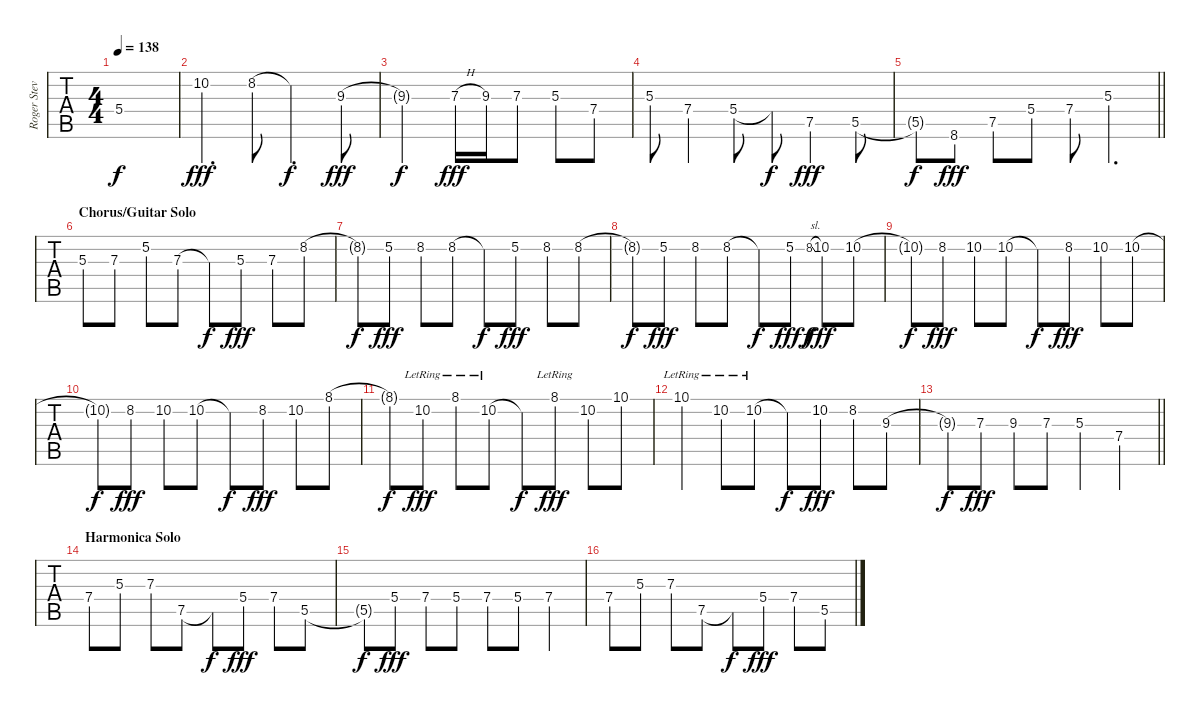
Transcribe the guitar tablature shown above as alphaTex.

\track ("Roger Stevens' lead guitar" "Roger Stev") {instrument overdrivenguitar}
\staff {tabs}
\tuning (E4 B3 G3 D3 A2 E2) {hide}
\ts (4 4)
\tempo 138
\clef g2
\ks aminor
5.4{t}.1{dy f} |
10.2.4{d dy fff} 8.2.8 8.2{t}.4{d dy f} 9.3.8{dy fff} |
9.3{t}.2{dy f} 7.3{h}.16{dy fff} 9.3.16 7.3.8 5.3.8 7.4.8 |
5.3.8 7.4.4 5.4.8 5.4{t}.8{dy f} 7.5.4{dy fff} 5.5.8 |
\barLineRight lightlight
5.5{t}.8{dy f} 8.6.8{dy fff} 7.5.8 5.4.8 7.4.8 5.3.4{d} |
\section ("" "Chorus/Guitar Solo")
5.3.8 7.3.8 5.2.8 7.3.8 7.3{t}.8{dy f} 5.3.8{dy fff} 7.3.8 8.2.8 |
8.2{t}.8{dy f} 5.2.8{dy fff} 8.2.8 8.2.8 8.2{t}.8{dy f} 5.2.8{dy fff} 8.2.8 8.2.8 |
8.2{t}.8{dy f} 5.2.8{dy fff} 8.2.8 8.2.8 8.2{t}.8{dy f} 5.2.8{dy fff} 8.2{sl}.8{gr dy f} 10.2.8{dy fff} 10.2.8 |
10.2{t}.8{dy f} 8.2.8{dy fff} 10.2.8 10.2.8 10.2{t}.8{dy f} 8.2.8{dy fff} 10.2.8 10.2.8 |
10.2{t}.8{dy f} 8.2.8{dy fff} 10.2.8 10.2.8 10.2{t}.8{dy f} 8.2.8{dy fff} 10.2.8 8.1.8 |
8.1{t}.8{dy f} 10.2{lr}.8{dy fff} 8.1{lr}.8 10.2{lr}.8 10.2{t}.8{dy f} 8.1{lr}.8{dy fff} 10.2.8 10.1.8 |
10.1{lr}.4 10.2{lr}.8 10.2{lr}.8 10.2{t}.8{dy f} 10.2.8{dy fff} 8.2.8 9.3.8 |
\barLineRight lightlight
9.3{t}.8{dy f} 7.3.8{dy fff} 9.3.8 7.3.8 5.3.4 7.4.4 |
\section ("" "Harmonica Solo")
7.4.8 5.3.8 7.3.8 7.5.8 7.5{t}.8{dy f} 5.4.8{dy fff} 7.4.8 5.5.8 |
5.5{t}.8{dy f} 5.4.8{dy fff} 7.4.8 5.4.8 7.4.8 5.4.8 7.4.4 |
7.4.8 5.3.8 7.3.8 7.5.8 7.5{t}.8{dy f} 5.4.8{dy fff} 7.4.8 5.5.8
